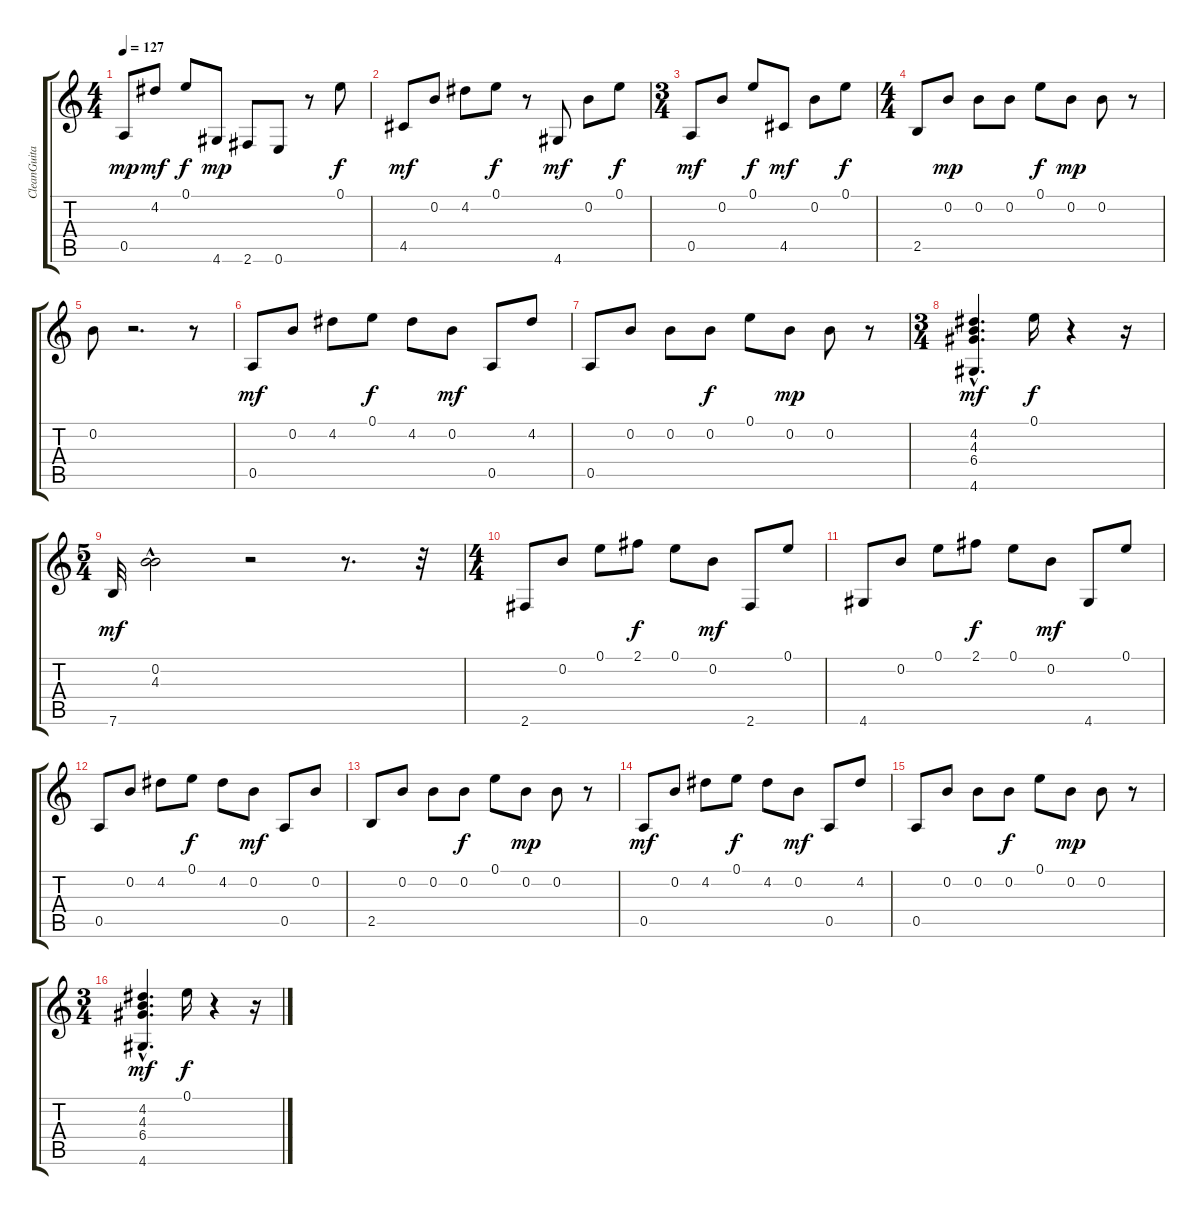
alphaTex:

\track ("CleanGuitar" "CleanGuita") {instrument electricguitarclean}
\staff {score tabs}
\tuning (E4 B3 G3 D3 A2 E2) {hide}
\ts (4 4)
\tempo 127
\clef g2
\ks c
0.5.8{dy mp} 4.2.8{dy mf} 0.1.8{dy f} 4.6.8{dy mp} 2.6.8 0.6.8 r.8 0.1.8{dy f} |
4.5.8{dy mf} 0.2.8 4.2.8 0.1.8{dy f} r.8 4.6.8{dy mf} 0.2.8 0.1.8{dy f} |
\ts (3 4)
0.5.8{dy mf} 0.2.8 0.1.8{dy f} 4.5.8{dy mf} 0.2.8 0.1.8{dy f} |
\ts (4 4)
2.5.8 0.2.8{dy mp} 0.2.8 0.2.8 0.1.8{dy f} 0.2.8{dy mp} 0.2.8 r.8 |
0.2.8 r.2{d} r.8 |
0.5.8{dy mf} 0.2.8 4.2.8 0.1.8{dy f} 4.2.8 0.2.8{dy mf} 0.5.8 4.2.8 |
0.5.8 0.2.8 0.2.8 0.2.8{dy f} 0.1.8 0.2.8{dy mp} 0.2.8 r.8 |
\ts (3 4)
(4.2{hac} 4.3 6.4 4.6{hac}).4{d dy mf} 0.1.16{dy f} r.4 r.16 |
\ts (5 4)
7.6.32{dy mf} (0.2{hac} 4.3).2 r.2 r.8{d} r.32 |
\ts (4 4)
2.6.8 0.2.8 0.1.8 2.1.8{dy f} 0.1.8 0.2.8{dy mf} 2.6.8 0.1.8 |
4.6.8 0.2.8 0.1.8 2.1.8{dy f} 0.1.8 0.2.8{dy mf} 4.6.8 0.1.8 |
0.5.8 0.2.8 4.2.8 0.1.8{dy f} 4.2.8 0.2.8{dy mf} 0.5.8 0.2.8 |
2.5.8 0.2.8 0.2.8 0.2.8{dy f} 0.1.8 0.2.8{dy mp} 0.2.8 r.8 |
0.5.8{dy mf} 0.2.8 4.2.8 0.1.8{dy f} 4.2.8 0.2.8{dy mf} 0.5.8 4.2.8 |
0.5.8 0.2.8 0.2.8 0.2.8{dy f} 0.1.8 0.2.8{dy mp} 0.2.8 r.8 |
\ts (3 4)
(4.2{hac} 4.3 6.4 4.6{hac}).4{d dy mf} 0.1.16{dy f} r.4 r.16
